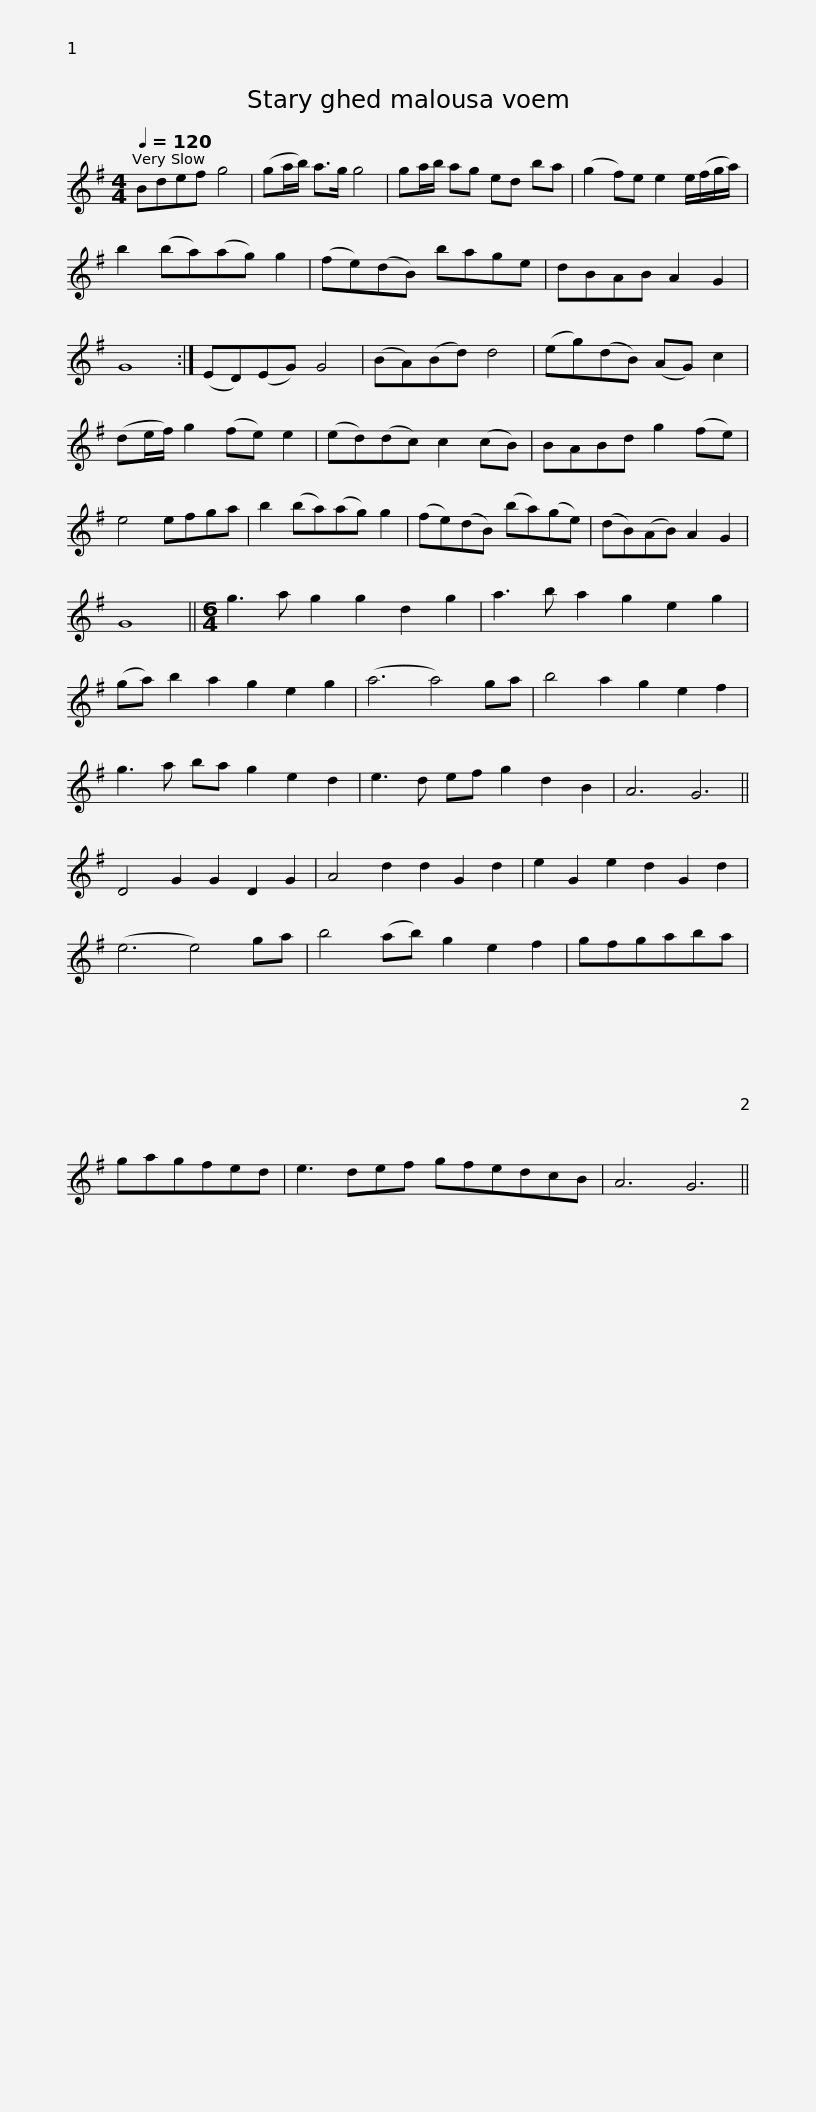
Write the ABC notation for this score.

X:1
L:1/8
Q:1/4=120
M:4/4
I:linebreak $
K:G
V:1 treble
V:1
 Bdef g4 | (ga/b/) a>g g4 | ga/b/ ag ed ba | (g2 f)e e2 e/(f/g/a/) | b2 (ba)(ag) g2 |$ %5
 (fe)(dB) bage | dBAB A2 G2 | G8 :| (ED)(EG) G4 | (BA)(Bd) d4 | %10
 (eg)(dB) (AG) c2 | (de/f/) g2 (fe) e2 |$ (ed)(dc) c2 (cB) | BABd g2 (fe) | e4 efga | %15
 b2 (ba)(ag) g2 | (fe)(dB) (ba)(ge) | (dB)(AB) A2 G2 | G8 ||$[M:6/4] g3 a g2 g2 d2 g2 | %20
 a3 b a2 g2 e2 g2 | (ga) b2 a2 g2 e2 g2 | (a6 a4) ga | b4 a2 g2 e2 f2 |$ g3 a ba g2 e2 d2 | %25
 e3 d ef g2 d2 B2 | A6 G6 || D4 G2 G2 D2 G2 | A4 d2 d2 G2 d2 | e2 G2 e2 d2 G2 d2 | %30
 (e6 e4) ga |$ b4 (ab) g2 e2 f2 | gfgaba | gagfed | e3 def gfedcB | %35
 A6 G6 || %36
